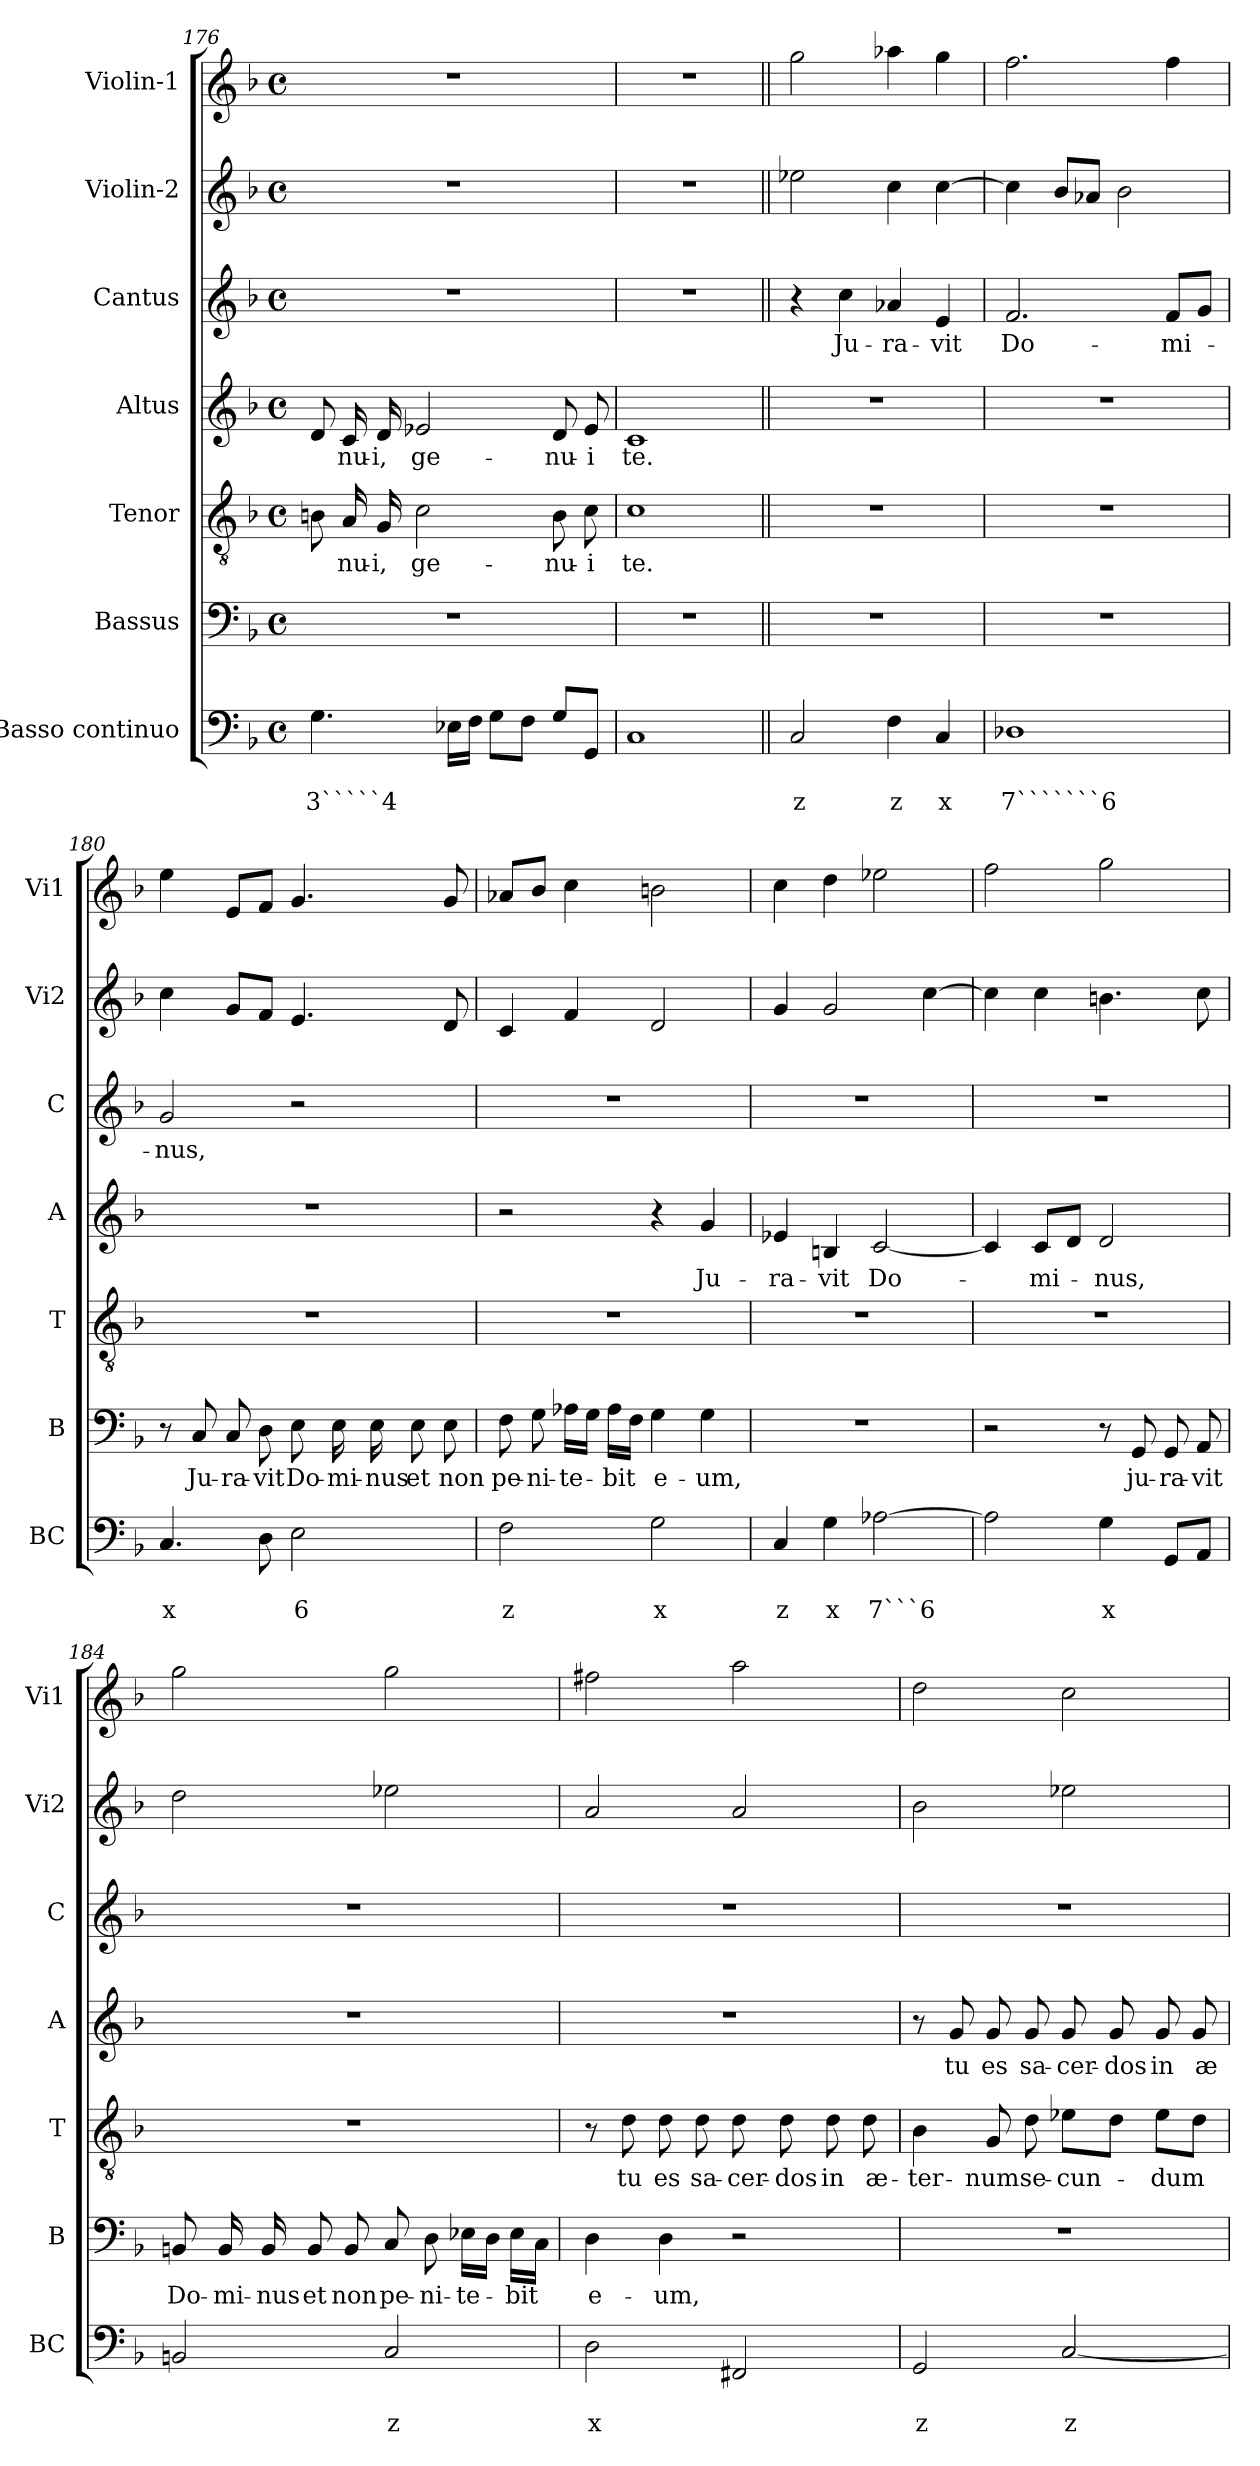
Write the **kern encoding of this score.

**kern	**text	**text	**kern	**text	**kern	**text	**kern	**text	**kern	**text	**kern	**kern
*part7	*part7	*part7	*part6	*part6	*part5	*part5	*part4	*part4	*part3	*part3	*part2	*part1
*staff7	*staff7	*staff7	*staff6	*staff6	*staff5	*staff5	*staff4	*staff4	*staff3	*staff3	*staff2	*staff1
*I"Basso continuo	*	*	*I"Bassus	*	*I"Tenor	*	*I"Altus	*	*I"Cantus	*	*I"Violin-2	*I"Violin-1
*I'BC	*	*	*I'B	*	*I'T	*	*I'A	*	*I'C	*	*I'Vi2	*I'Vi1
*clefF4	*	*	*clefF4	*	*clefGv2	*	*clefG2	*	*clefG2	*	*clefG2	*clefG2
*k[b-]	*	*	*k[b-]	*	*k[b-]	*	*k[b-]	*	*k[b-]	*	*k[b-]	*k[b-]
*F:	*	*	*F:	*	*F:	*	*F:	*	*F:	*	*F:	*F:
*M4/4	*	*	*M4/4	*	*M4/4	*	*M4/4	*	*M4/4	*	*M4/4	*M4/4
*met(c)	*	*	*met(c)	*	*met(c)	*	*met(c)	*	*met(c)	*	*met(c)	*met(c)
=176	=176	=176	=176	=176	=176	=176	=176	=176	=176	=176	=176	=176
!	!	!LO:LY:b	!	!	!	!	!	!	!	!	!	!
4.G\	.	3`````4	1r	.	8Bn\	.	8d/	.	1r	.	1r	1r
!	!	!	!	!	!	!LO:LY:b	!	!LO:LY:b	!	!	!	!
.	.	.	.	.	16A/	-nu-	16c/	-nu-	.	.	.	.
!	!	!	!	!	!	!LO:LY:b	!	!LO:LY:b	!	!	!	!
.	.	.	.	.	16G/	-i,	16d/	-i,	.	.	.	.
!	!	!	!	!	!	!LO:LY:b	!	!LO:LY:b	!	!	!	!
.	.	.	.	.	2c\	ge-	2e-X/	ge-	.	.	.	.
16E-X\LL	.	.	.	.	.	.	.	.	.	.	.	.
16F\JJ	.	.	.	.	.	.	.	.	.	.	.	.
8G\L	.	.	.	.	.	.	.	.	.	.	.	.
8F\J	.	.	.	.	.	.	.	.	.	.	.	.
!	!	!	!	!	!	!LO:LY:b	!	!LO:LY:b	!	!	!	!
8G/L	.	.	.	.	8B\	-nu-	8d/	-nu-	.	.	.	.
!	!	!	!	!	!	!LO:LY:b	!	!LO:LY:b	!	!	!	!
8GG/J	.	.	.	.	8c\	-i	8e-/	-i	.	.	.	.
=177	=177	=177	=177	=177	=177	=177	=177	=177	=177	=177	=177	=177
!	!	!	!	!	!	!LO:LY:b	!	!LO:LY:b	!	!	!	!
1C	.	.	1r	.	1c	te.	1c	te.	1r	.	1r	1r
!!LO:LB:g=z
=178||	=178||	=178||	=178||	=178||	=178||	=178||	=178||	=178||	=178||	=178||	=178||	=178||
!	!	!LO:LY:b	!	!	!	!	!	!	!	!	!	!
2C/	.	z	1r	.	1r	.	1r	.	4r	.	2ee-X\	2gg\
!	!	!	!	!	!	!	!	!	!	!LO:LY:b	!	!
.	.	.	.	.	.	.	.	.	4cc\	Ju-	.	.
!	!	!LO:LY:b	!	!	!	!	!	!	!	!LO:LY:b	!	!
4F\	.	z	.	.	.	.	.	.	4a-X/	-ra-	4cc\	4aa-X\
!	!	!LO:LY:b	!	!	!	!	!	!	!	!LO:LY:b	!	!
4C/	.	x	.	.	.	.	.	.	4e/	-vit	[4cc\	4gg\
=179	=179	=179	=179	=179	=179	=179	=179	=179	=179	=179	=179	=179
!	!	!LO:LY:b	!	!	!	!	!	!	!	!LO:LY:b	!	!
1D-X	.	7```````6	1r	.	1r	.	1r	.	2.f/	Do-	4cc\]	2.ff\
.	.	.	.	.	.	.	.	.	.	.	8b-/L	.
.	.	.	.	.	.	.	.	.	.	.	8a-X/J	.
.	.	.	.	.	.	.	.	.	.	.	2b-\	.
!	!	!	!	!	!	!	!	!	!	!LO:LY:b	!	!
.	.	.	.	.	.	.	.	.	8f/L	-mi-	.	4ff\
.	.	.	.	.	.	.	.	.	8g/J	.	.	.
=180	=180	=180	=180	=180	=180	=180	=180	=180	=180	=180	=180	=180
!	!	!LO:LY:b	!	!	!	!	!	!	!	!LO:LY:b	!	!
4.C/	.	x	8r	.	1r	.	1r	.	2g/	-nus,	4cc\	4ee\
!	!	!	!	!LO:LY:b	!	!	!	!	!	!	!	!
.	.	.	8C/	Ju-	.	.	.	.	.	.	.	.
!	!	!	!	!LO:LY:b	!	!	!	!	!	!	!	!
.	.	.	8C/	-ra-	.	.	.	.	.	.	8g/L	8e/L
!	!	!	!	!LO:LY:b	!	!	!	!	!	!	!	!
8D\	.	.	8D\	-vit	.	.	.	.	.	.	8f/J	8f/J
!	!	!LO:LY:b	!	!LO:LY:b	!	!	!	!	!	!	!	!
2E\	.	6	8E\	Do-	.	.	.	.	2r	.	4.e/	4.g/
!	!	!	!	!LO:LY:b	!	!	!	!	!	!	!	!
.	.	.	16E\	-mi-	.	.	.	.	.	.	.	.
!	!	!	!	!LO:LY:b	!	!	!	!	!	!	!	!
.	.	.	16E\	-nus	.	.	.	.	.	.	.	.
!	!	!	!	!LO:LY:b	!	!	!	!	!	!	!	!
.	.	.	8E\	et	.	.	.	.	.	.	.	.
!	!	!	!	!LO:LY:b	!	!	!	!	!	!	!	!
.	.	.	8E\	non	.	.	.	.	.	.	8d/	8g/
=181	=181	=181	=181	=181	=181	=181	=181	=181	=181	=181	=181	=181
!	!	!LO:LY:b	!	!LO:LY:b	!	!	!	!	!	!	!	!
2F\	.	z	8F\	pe-	1r	.	2r	.	1r	.	4c/	8a-X/L
!	!	!	!	!LO:LY:b	!	!	!	!	!	!	!	!
.	.	.	8G\	-ni-	.	.	.	.	.	.	.	8b-/J
!	!	!	!	!LO:LY:b	!	!	!	!	!	!	!	!
.	.	.	16A-X\LL	-te-	.	.	.	.	.	.	4f/	4cc\
.	.	.	16G\JJ	.	.	.	.	.	.	.	.	.
!	!	!	!	!LO:LY:b	!	!	!	!	!	!	!	!
.	.	.	16A-\LL	-bit	.	.	.	.	.	.	.	.
.	.	.	16F\JJ	.	.	.	.	.	.	.	.	.
!	!	!LO:LY:b	!	!LO:LY:b	!	!	!	!	!	!	!	!
2G\	.	x	4G\	e-	.	.	4r	.	.	.	2d/	2bn\
!	!	!	!	!LO:LY:b	!	!	!	!LO:LY:b	!	!	!	!
.	.	.	4G\	-um,	.	.	4g/	Ju-	.	.	.	.
=182	=182	=182	=182	=182	=182	=182	=182	=182	=182	=182	=182	=182
!	!	!LO:LY:b	!	!	!	!	!	!LO:LY:b	!	!	!	!
4C/	.	z	1r	.	1r	.	4e-X/	-ra-	1r	.	4g/	4cc\
!	!	!LO:LY:b	!	!	!	!	!	!LO:LY:b	!	!	!	!
4G\	.	x	.	.	.	.	4Bn/	-vit	.	.	2g/	4dd\
!	!	!LO:LY:b	!	!	!	!	!	!LO:LY:b	!	!	!	!
[2A-X\	.	7```6	.	.	.	.	[2c/	Do-	.	.	.	2ee-X\
.	.	.	.	.	.	.	.	.	.	.	[4cc\	.
!!LO:PB:g=z
=183	=183	=183	=183	=183	=183	=183	=183	=183	=183	=183	=183	=183
2A-\]	.	.	2r	.	1r	.	4c/]	.	1r	.	4cc\]	2ff\
!	!	!	!	!	!	!	!	!LO:LY:b	!	!	!	!
.	.	.	.	.	.	.	8c/L	-mi-	.	.	4cc\	.
.	.	.	.	.	.	.	8d/J	.	.	.	.	.
!	!	!LO:LY:b	!	!	!	!	!	!LO:LY:b	!	!	!	!
4G\	.	x	8r	.	.	.	2d/	-nus,	.	.	4.bn\	2gg\
!	!	!	!	!LO:LY:b	!	!	!	!	!	!	!	!
.	.	.	8GG/	ju-	.	.	.	.	.	.	.	.
!	!	!	!	!LO:LY:b	!	!	!	!	!	!	!	!
8GG/L	.	.	8GG/	-ra-	.	.	.	.	.	.	.	.
!	!	!	!	!LO:LY:b	!	!	!	!	!	!	!	!
8AA/J	.	.	8AA/	-vit	.	.	.	.	.	.	8cc\	.
=184	=184	=184	=184	=184	=184	=184	=184	=184	=184	=184	=184	=184
!	!	!	!	!LO:LY:b	!	!	!	!	!	!	!	!
2BBn/	.	.	8BBn/	Do-	1r	.	1r	.	1r	.	2dd\	2gg\
!	!	!	!	!LO:LY:b	!	!	!	!	!	!	!	!
.	.	.	16BB/	-mi-	.	.	.	.	.	.	.	.
!	!	!	!	!LO:LY:b	!	!	!	!	!	!	!	!
.	.	.	16BB/	-nus	.	.	.	.	.	.	.	.
!	!	!	!	!LO:LY:b	!	!	!	!	!	!	!	!
.	.	.	8BB/	et	.	.	.	.	.	.	.	.
!	!	!	!	!LO:LY:b	!	!	!	!	!	!	!	!
.	.	.	8BB/	non	.	.	.	.	.	.	.	.
!	!	!LO:LY:b	!	!LO:LY:b	!	!	!	!	!	!	!	!
2C/	.	z	8C/	pe-	.	.	.	.	.	.	2ee-X\	2gg\
!	!	!	!	!LO:LY:b	!	!	!	!	!	!	!	!
.	.	.	8D\	-ni-	.	.	.	.	.	.	.	.
!	!	!	!	!LO:LY:b	!	!	!	!	!	!	!	!
.	.	.	16E-X\LL	-te-	.	.	.	.	.	.	.	.
.	.	.	16D\JJ	.	.	.	.	.	.	.	.	.
!	!	!	!	!LO:LY:b	!	!	!	!	!	!	!	!
.	.	.	16E-\LL	-bit	.	.	.	.	.	.	.	.
.	.	.	16C\JJ	.	.	.	.	.	.	.	.	.
=185	=185	=185	=185	=185	=185	=185	=185	=185	=185	=185	=185	=185
!	!	!LO:LY:b	!	!LO:LY:b	!	!	!	!	!	!	!	!
2D\	.	x	4D\	e-	8r	.	1r	.	1r	.	2a/	2ff#X\
!	!	!	!	!	!	!LO:LY:b	!	!	!	!	!	!
.	.	.	.	.	8d\	tu	.	.	.	.	.	.
!	!	!	!	!LO:LY:b	!	!LO:LY:b	!	!	!	!	!	!
.	.	.	4D\	-um,	8d\	es	.	.	.	.	.	.
!	!	!	!	!	!	!LO:LY:b	!	!	!	!	!	!
.	.	.	.	.	8d\	sa-	.	.	.	.	.	.
!	!	!	!	!	!	!LO:LY:b	!	!	!	!	!	!
2FF#X/	.	.	2r	.	8d\	-cer-	.	.	.	.	2a/	2aa\
!	!	!	!	!	!	!LO:LY:b	!	!	!	!	!	!
.	.	.	.	.	8d\	-dos	.	.	.	.	.	.
!	!	!	!	!	!	!LO:LY:b	!	!	!	!	!	!
.	.	.	.	.	8d\	in	.	.	.	.	.	.
!	!	!	!	!	!	!LO:LY:b	!	!	!	!	!	!
.	.	.	.	.	8d\	æ-	.	.	.	.	.	.
=186	=186	=186	=186	=186	=186	=186	=186	=186	=186	=186	=186	=186
!	!	!LO:LY:b	!	!	!	!LO:LY:b	!	!	!	!	!	!
2GG/	.	z	1r	.	4B-\	-ter-	8r	.	1r	.	2b-\	2dd\
!	!	!	!	!	!	!	!	!LO:LY:b	!	!	!	!
.	.	.	.	.	.	.	8g/	tu	.	.	.	.
!	!	!	!	!	!	!LO:LY:b	!	!LO:LY:b	!	!	!	!
.	.	.	.	.	8G/	-num	8g/	es	.	.	.	.
!	!	!	!	!	!	!LO:LY:b	!	!LO:LY:b	!	!	!	!
.	.	.	.	.	8d\	se-	8g/	sa-	.	.	.	.
!	!	!LO:LY:b	!	!	!	!LO:LY:b	!	!LO:LY:b	!	!	!	!
[2C/	.	z	.	.	8e-X\L	-cun-	8g/	-cer-	.	.	2ee-X\	2cc\
!	!	!	!	!	!	!	!	!LO:LY:b	!	!	!	!
.	.	.	.	.	8d\J	.	8g/	-dos	.	.	.	.
!	!	!	!	!	!	!LO:LY:b	!	!LO:LY:b	!	!	!	!
.	.	.	.	.	8e-\L	-dum	8g/	in	.	.	.	.
!	!	!	!	!	!	!	!	!LO:LY:b	!	!	!	!
.	.	.	.	.	8d\J	.	8g/	æ-	.	.	.	.
=	=	=	=	=	=	=	=	=	=	=	=	=
*-	*-	*-	*-	*-	*-	*-	*-	*-	*-	*-	*-	*-
